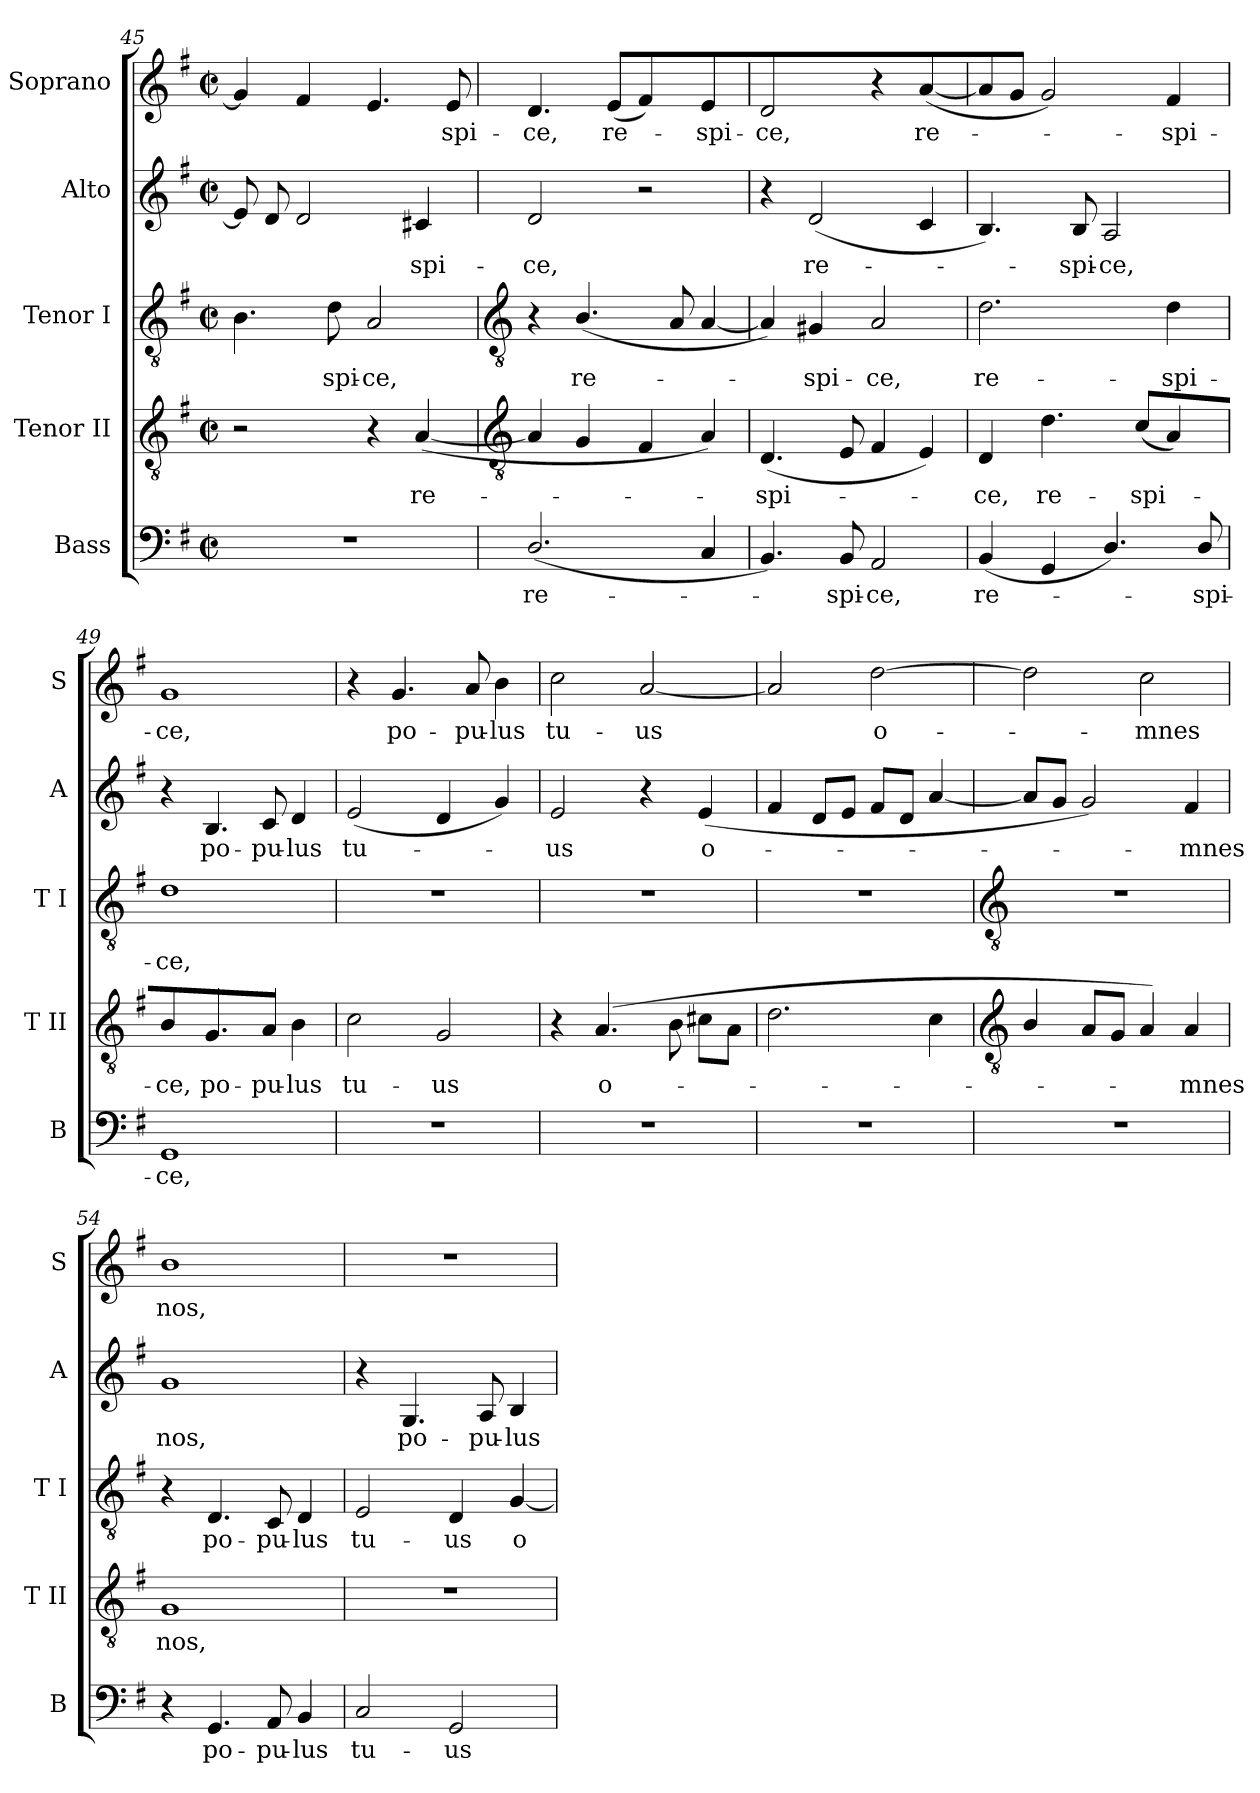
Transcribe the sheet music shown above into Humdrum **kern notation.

**kern	**text	**kern	**text	**kern	**text	**kern	**text	**kern	**text
*part5	*part5	*part4	*part4	*part3	*part3	*part2	*part2	*part1	*part1
*staff5	*staff5	*staff4	*staff4	*staff3	*staff3	*staff2	*staff2	*staff1	*staff1
*I"Bass	*	*I"Tenor II	*	*I"Tenor I	*	*I"Alto	*	*I"Soprano	*
*I'B	*	*I'T II	*	*I'T I	*	*I'A	*	*I'S	*
*clefF4	*	*clefGv2	*	*clefGv2	*	*clefG2	*	*clefG2	*
*k[f#]	*	*k[f#]	*	*k[f#]	*	*k[f#]	*	*k[f#]	*
*G:	*	*G:	*	*G:	*	*G:	*	*G:	*
*M2/2	*	*M2/2	*	*M2/2	*	*M2/2	*	*M2/2	*
*met(c|)	*	*met(c|)	*	*met(c|)	*	*met(c|)	*	*met(c|)	*
=45	=45	=45	=45	=45	=45	=45	=45	=45	=45
1r	.	2r	.	4.B	.	8e]	.	4g]	.
.	.	.	.	.	.	8d	.	.	.
.	.	.	.	.	.	2d	.	4f#	.
!	!	!	!	!	!LO:LY:b	!	!	!	!
.	.	.	.	8d	spi-	.	.	.	.
!	!	!	!	!	!LO:LY:b	!	!	!	!
.	.	4r	.	2A	-ce,	.	.	4.e	.
!	!	!	!LO:LY:b	!	!	!	!LO:LY:b	!	!
.	.	(<[4A	re-	.	.	4c#X	spi-	.	.
!	!	!	!	!	!	!	!	!	!LO:LY:b
.	.	.	.	.	.	.	.	8e	spi-
!!LO:LB:g=z
=46	=46	=46	=46	=46	=46	=46	=46	=46	=46
*	*	*clefGv2	*	*clefGv2	*	*	*	*	*
!	!LO:LY:b	!	!	!	!	!	!LO:LY:b	!	!LO:LY:b
(<2.D/	re-	4A]	.	4r	.	2d	-ce,	4.d	-ce,
!	!	!	!	!	!LO:LY:b	!	!	!	!
.	.	4G	.	(<4.B/	re-	.	.	.	.
!	!	!	!	!	!	!	!	!	!LO:LY:b
.	.	.	.	.	.	.	.	(<8eL	re-
.	.	4F#	.	.	.	2r	.	4f#)	.
.	.	.	.	8A	.	.	.	.	.
!	!	!	!	!	!	!	!	!	!LO:LY:b
4C	.	4A)	.	[4A	.	.	.	4e	spi-
=47	=47	=47	=47	=47	=47	=47	=47	=47	=47
!	!	!	!LO:LY:b	!	!	!	!	!	!LO:LY:b
4.BB)	.	(<4.D	spi-	4A])	.	4r	.	2d	-ce,
!	!	!	!	!	!LO:LY:b	!	!LO:LY:b	!	!
.	.	.	.	4G#X	spi-	(<2d	re-	.	.
!	!LO:LY:b	!	!	!	!	!	!	!	!
8BB	spi-	8E	.	.	.	.	.	.	.
!	!LO:LY:b	!	!	!	!LO:LY:b	!	!	!	!
2AA	-ce,	4F#	.	2A	-ce,	.	.	4r	.
!	!	!	!	!	!	!	!	!	!LO:LY:b
.	.	4E)	.	.	.	4c	.	(<[4a	re-
=48	=48	=48	=48	=48	=48	=48	=48	=48	=48
!	!LO:LY:b	!	!LO:LY:b	!	!LO:LY:b	!	!	!	!
(<4BB	re-	4D	ce,	2.d	re-	4.B)	.	8a]	.
.	.	.	.	.	.	.	.	8gJ	.
!	!	!	!LO:LY:b	!	!	!	!	!	!
4GG	.	4.d	re-	.	.	.	.	2g)	.
!	!	!	!	!	!	!	!LO:LY:b	!	!
.	.	.	.	.	.	8B	spi-	.	.
!	!	!	!	!	!	!	!LO:LY:b	!	!
4.D/)	.	.	.	.	.	2A	-ce,	.	.
!	!	!	!LO:LY:b	!	!	!	!	!	!
.	.	(<8cL	-spi-	.	.	.	.	.	.
!	!	!	!	!	!LO:LY:b	!	!	!	!LO:LY:b
.	.	4A)	.	4d	-spi-	.	.	4f#	spi-
!	!LO:LY:b	!	!	!	!	!	!	!	!
8D/	spi-	.	.	.	.	.	.	.	.
=49	=49	=49	=49	=49	=49	=49	=49	=49	=49
!	!LO:LY:b	!	!LO:LY:b	!	!LO:LY:b	!	!	!	!LO:LY:b
1GG	-ce,	4B/	ce,	1d	-ce,	4r	.	1g	-ce,
!	!	!	!LO:LY:b	!	!	!	!LO:LY:b	!	!
.	.	4.G	po-	.	.	4.B	po-	.	.
!	!	!	!LO:LY:b	!	!	!	!LO:LY:b	!	!
.	.	8AJ	-pu-	.	.	8c	-pu-	.	.
!	!	!	!LO:LY:b	!	!	!	!LO:LY:b	!	!
.	.	4B	-lus	.	.	4d	-lus	.	.
=50	=50	=50	=50	=50	=50	=50	=50	=50	=50
!	!	!	!LO:LY:b	!	!	!	!LO:LY:b	!	!
1r	.	2c	tu-	1r	.	(<2e	tu-	4r	.
!	!	!	!	!	!	!	!	!	!LO:LY:b
.	.	.	.	.	.	.	.	4.g	po-
!	!	!	!LO:LY:b	!	!	!	!	!	!
.	.	2G	-us	.	.	4d	.	.	.
!	!	!	!	!	!	!	!	!	!LO:LY:b
.	.	.	.	.	.	.	.	8a	-pu-
!	!	!	!	!	!	!	!	!	!LO:LY:b
.	.	.	.	.	.	4g)	.	4b	-lus
=51	=51	=51	=51	=51	=51	=51	=51	=51	=51
!	!	!	!	!	!	!	!LO:LY:b	!	!LO:LY:b
1r	.	4r	.	1r	.	2e	us	2cc	tu-
!	!	!	!LO:LY:b	!	!	!	!	!	!
.	.	(<4.A	o-	.	.	.	.	.	.
!	!	!	!	!	!	!	!	!	!LO:LY:b
.	.	.	.	.	.	4r	.	[2a	-us
.	.	8B	.	.	.	.	.	.	.
!	!	!	!	!	!	!	!LO:LY:b	!	!
.	.	8c#XL	.	.	.	(<4e	o-	.	.
.	.	8AJ	.	.	.	.	.	.	.
=52	=52	=52	=52	=52	=52	=52	=52	=52	=52
1r	.	2.d	.	1r	.	4f#	.	2a]	.
.	.	.	.	.	.	8dL	.	.	.
.	.	.	.	.	.	8eJ	.	.	.
!	!	!	!	!	!	!	!	!	!LO:LY:b
.	.	.	.	.	.	8f#L	.	[2dd	o-
.	.	.	.	.	.	8dJ	.	.	.
.	.	4c	.	.	.	[4a	.	.	.
!!LO:LB:g=z
=53	=53	=53	=53	=53	=53	=53	=53	=53	=53
*	*	*clefGv2	*	*clefGv2	*	*	*	*	*
1r	.	4B/	.	1r	.	8aL]	.	2dd]	.
.	.	.	.	.	.	8gJ	.	.	.
.	.	8AL	.	.	.	2g)	.	.	.
.	.	8GJ	.	.	.	.	.	.	.
!	!	!	!	!	!	!	!	!	!LO:LY:b
.	.	4A)	.	.	.	.	.	2cc	mnes
!	!	!	!LO:LY:b	!	!	!	!LO:LY:b	!	!
.	.	4A	mnes	.	.	4f#	mnes	.	.
=54	=54	=54	=54	=54	=54	=54	=54	=54	=54
!	!	!	!LO:LY:b	!	!	!	!LO:LY:b	!	!LO:LY:b
4r	.	1G	nos,	4r	.	1g	nos,	1b	nos,
!	!LO:LY:b	!	!	!	!LO:LY:b	!	!	!	!
4.GG	po-	.	.	4.D	po-	.	.	.	.
!	!LO:LY:b	!	!	!	!LO:LY:b	!	!	!	!
8AA	-pu-	.	.	8C	-pu-	.	.	.	.
!	!LO:LY:b	!	!	!	!LO:LY:b	!	!	!	!
4BB	-lus	.	.	4D	-lus	.	.	.	.
=55	=55	=55	=55	=55	=55	=55	=55	=55	=55
!	!LO:LY:b	!	!	!	!LO:LY:b	!	!	!	!
2C	tu-	1r	.	2E	tu-	4r	.	1r	.
!	!	!	!	!	!	!	!LO:LY:b	!	!
.	.	.	.	.	.	4.G	po-	.	.
!	!LO:LY:b	!	!	!	!LO:LY:b	!	!	!	!
2GG	-us	.	.	4D	-us	.	.	.	.
!	!	!	!	!	!	!	!LO:LY:b	!	!
.	.	.	.	.	.	8A	-pu-	.	.
!	!	!	!	!	!LO:LY:b	!	!LO:LY:b	!	!
.	.	.	.	[4G	o-	4B	-lus	.	.
=	=	=	=	=	=	=	=	=	=
*-	*-	*-	*-	*-	*-	*-	*-	*-	*-
